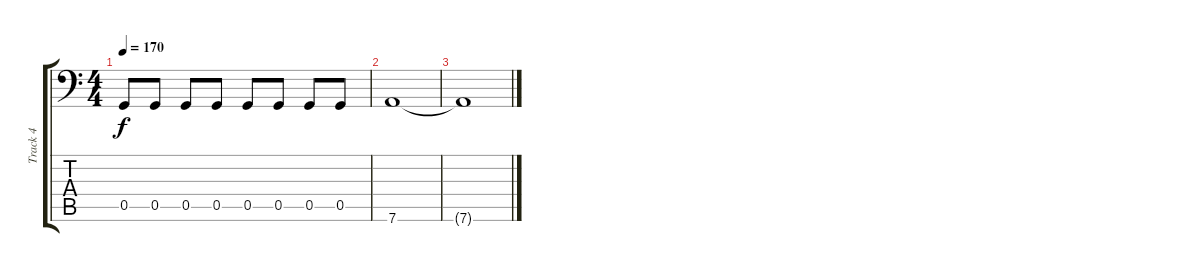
\track ("Track 4" "Track 4") {instrument electricbasspick}
\staff {score tabs}
\tuning (D3 A2 F2 C2 G1 D1) {hide}
\ts (4 4)
\tempo 170
\clef f4
\ks c
0.5.8{dy f} 0.5.8 0.5.8 0.5.8 0.5.8 0.5.8 0.5.8 0.5.8 |
7.6.1 |
7.6{t}.1
